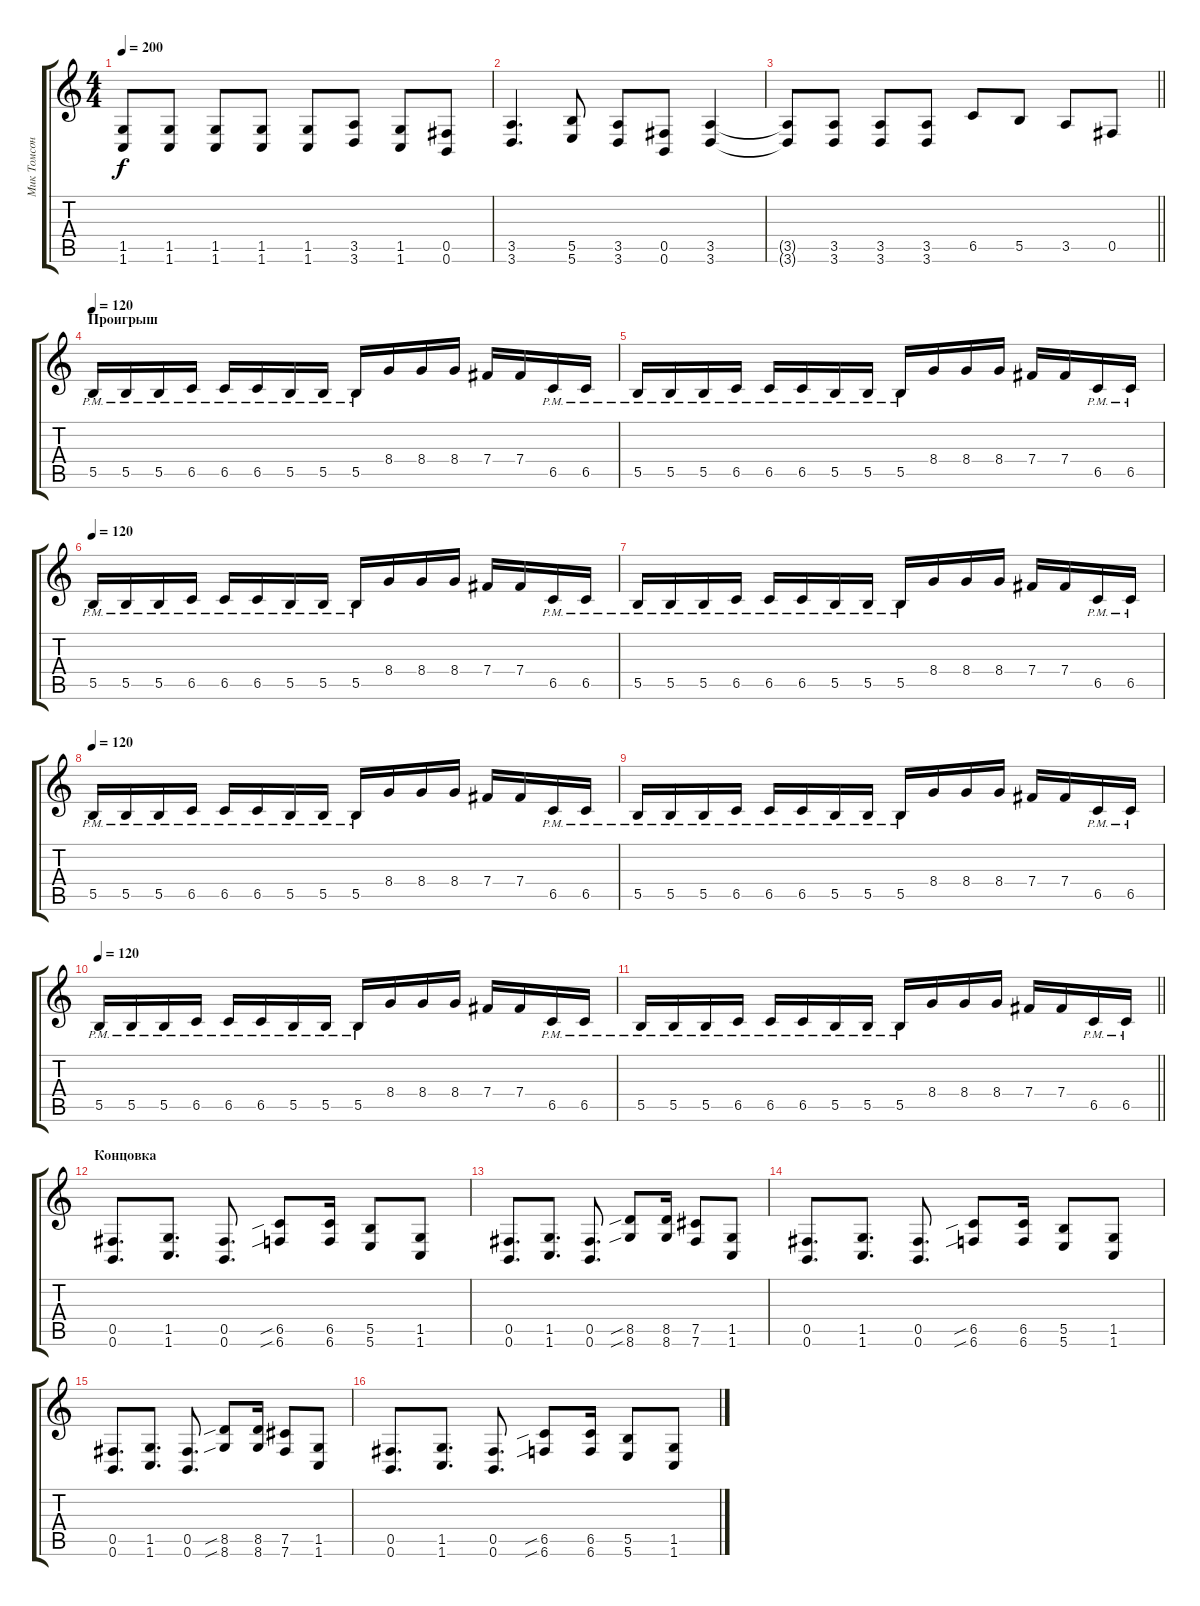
\track ("Мик Томсон" "Мик Томсон") {instrument distortionguitar}
\staff {score tabs}
\tuning (Db4 Ab3 E3 B2 Gb2 B1) {hide}
\ts (4 4)
\tempo 200
\clef g2
\ks c
(1.5{t} 1.6{t}).8{dy f} (1.5 1.6).8 (1.5 1.6).8 (1.5 1.6).8 (1.5 1.6).8 (3.5 3.6).8 (1.5 1.6).8 (0.5 0.6).8 |
(3.5 3.6).4{d} (5.5 5.6).8 (3.5 3.6).8 (0.5 0.6).8 (3.5 3.6).4 |
\barLineRight lightlight
(3.5{t} 3.6{t}).8 (3.5 3.6).8 (3.5 3.6).8 (3.5 3.6).8 6.5.8 5.5.8 3.5.8 0.5.8 |
\section ("" "Проигрыш")
\tempo 120
5.5{pm}.16 5.5{pm}.16 5.5{pm}.16 6.5{pm}.16 6.5{pm}.16 6.5{pm}.16 5.5{pm}.16 5.5{pm}.16 5.5{pm}.16 8.4.16 8.4.16 8.4.16 7.4.16 7.4.16 6.5{pm}.16 6.5{pm}.16 |
5.5{pm}.16 5.5{pm}.16 5.5{pm}.16 6.5{pm}.16 6.5{pm}.16 6.5{pm}.16 5.5{pm}.16 5.5{pm}.16 5.5{pm}.16 8.4.16 8.4.16 8.4.16 7.4.16 7.4.16 6.5{pm}.16 6.5{pm}.16 |
\tempo 120
5.5{pm}.16 5.5{pm}.16 5.5{pm}.16 6.5{pm}.16 6.5{pm}.16 6.5{pm}.16 5.5{pm}.16 5.5{pm}.16 5.5{pm}.16 8.4.16 8.4.16 8.4.16 7.4.16 7.4.16 6.5{pm}.16 6.5{pm}.16 |
5.5{pm}.16 5.5{pm}.16 5.5{pm}.16 6.5{pm}.16 6.5{pm}.16 6.5{pm}.16 5.5{pm}.16 5.5{pm}.16 5.5{pm}.16 8.4.16 8.4.16 8.4.16 7.4.16 7.4.16 6.5{pm}.16 6.5{pm}.16 |
\tempo 120
5.5{pm}.16 5.5{pm}.16 5.5{pm}.16 6.5{pm}.16 6.5{pm}.16 6.5{pm}.16 5.5{pm}.16 5.5{pm}.16 5.5{pm}.16 8.4.16 8.4.16 8.4.16 7.4.16 7.4.16 6.5{pm}.16 6.5{pm}.16 |
5.5{pm}.16 5.5{pm}.16 5.5{pm}.16 6.5{pm}.16 6.5{pm}.16 6.5{pm}.16 5.5{pm}.16 5.5{pm}.16 5.5{pm}.16 8.4.16 8.4.16 8.4.16 7.4.16 7.4.16 6.5{pm}.16 6.5{pm}.16 |
\tempo 120
5.5{pm}.16 5.5{pm}.16 5.5{pm}.16 6.5{pm}.16 6.5{pm}.16 6.5{pm}.16 5.5{pm}.16 5.5{pm}.16 5.5{pm}.16 8.4.16 8.4.16 8.4.16 7.4.16 7.4.16 6.5{pm}.16 6.5{pm}.16 |
\barLineRight lightlight
5.5{pm}.16 5.5{pm}.16 5.5{pm}.16 6.5{pm}.16 6.5{pm}.16 6.5{pm}.16 5.5{pm}.16 5.5{pm}.16 5.5{pm}.16 8.4.16 8.4.16 8.4.16 7.4.16 7.4.16 6.5{pm}.16 6.5{pm}.16 |
\section ("" "Концовка")
(0.5 0.6).8{d} (1.5 1.6).8{d} (0.5 0.6).8{d} (6.5{sib} 6.6{sib}).8 (6.5 6.6).16 (5.5 5.6).8 (1.5 1.6).8 |
(0.5 0.6).8{d} (1.5 1.6).8{d} (0.5 0.6).8{d} (8.5{sib} 8.6{sib}).8 (8.5 8.6).16 (7.5 7.6).8 (1.5 1.6).8 |
(0.5 0.6).8{d} (1.5 1.6).8{d} (0.5 0.6).8{d} (6.5{sib} 6.6{sib}).8 (6.5 6.6).16 (5.5 5.6).8 (1.5 1.6).8 |
(0.5 0.6).8{d} (1.5 1.6).8{d} (0.5 0.6).8{d} (8.5{sib} 8.6{sib}).8 (8.5 8.6).16 (7.5 7.6).8 (1.5 1.6).8 |
(0.5 0.6).8{d} (1.5 1.6).8{d} (0.5 0.6).8{d} (6.5{sib} 6.6{sib}).8 (6.5 6.6).16 (5.5 5.6).8 (1.5 1.6).8
